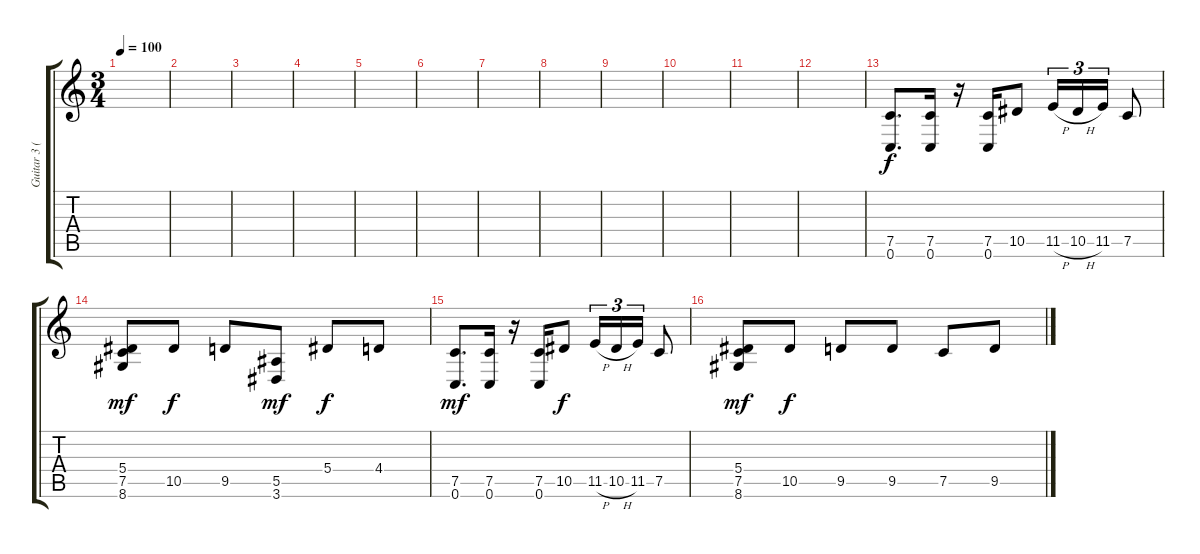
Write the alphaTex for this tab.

\track ("Guitar 3 (Rhytm)" "Guitar 3 (") {instrument distortionguitar}
\staff {score tabs}
\tuning (C4 G3 Eb3 Bb2 F2 C2) {hide}
\ts (3 4)
\tempo 100
\clef g2
\ks c
|
|
|
|
|
|
|
|
|
|
|
|
(7.5 0.6).8{d} (7.5 0.6).16 r.16 (7.5 0.6).16 10.5.8{dy f} 11.5{h}.16{tu (3 2)} 10.5{h}.16{tu (3 2)} 11.5.16{tu (3 2)} 7.5.8 |
(5.4 7.5 8.6).8{dy mf} 10.5.8{dy f} 9.5.8 (5.5 3.6).8{dy mf} 5.4.8{dy f} 4.4.8 |
(7.5 0.6).8{d dy mf} (7.5 0.6).16 r.16 (7.5 0.6).16 10.5.8{dy f} 11.5{h}.16{tu (3 2)} 10.5{h}.16{tu (3 2)} 11.5.16{tu (3 2)} 7.5.8 |
(5.4 7.5 8.6).8{dy mf} 10.5.8{dy f} 9.5.8 9.5.8 7.5.8 9.5.8
